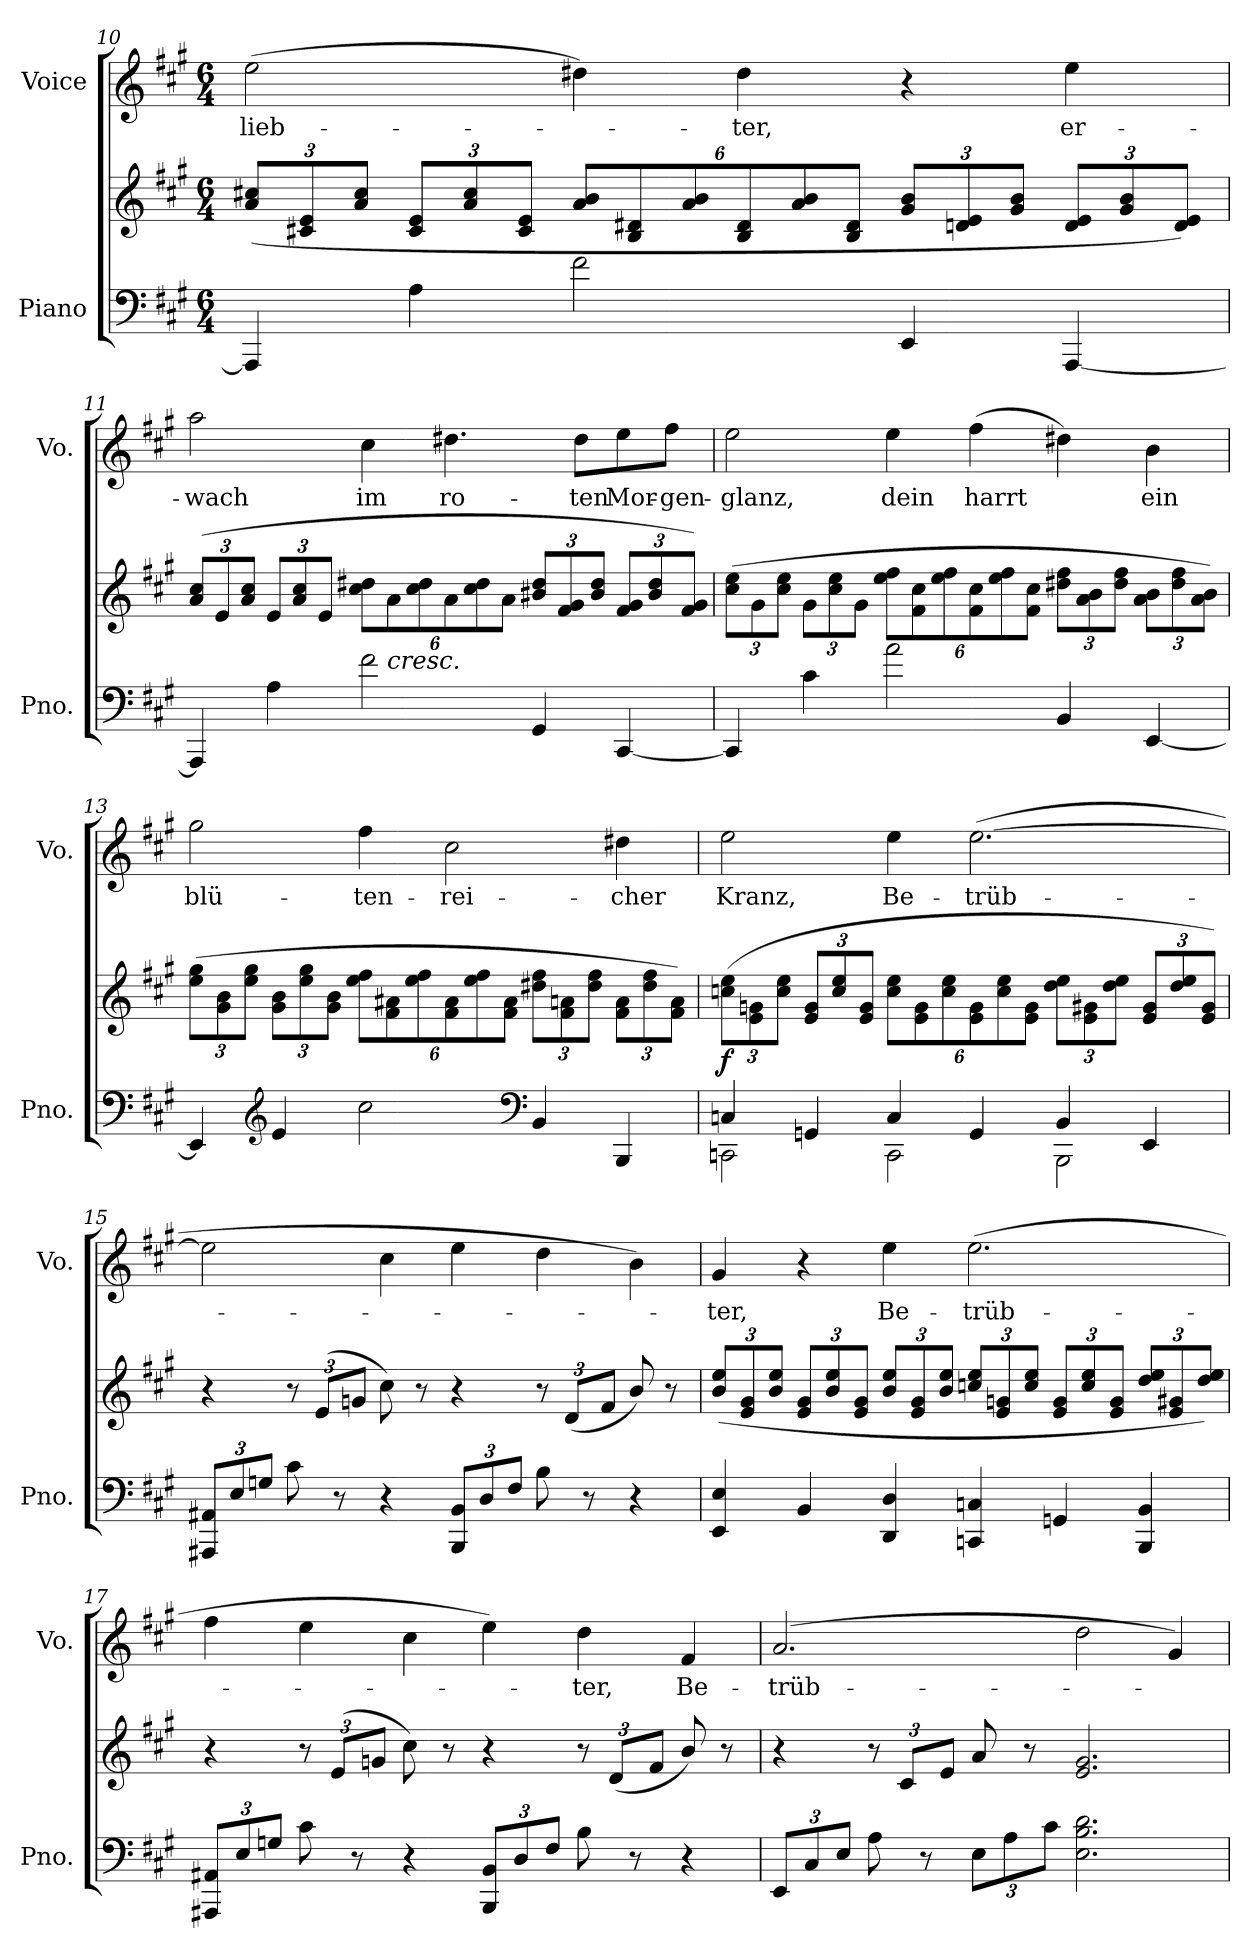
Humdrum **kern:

**kern	**kern	**dynam	**kern	**text
*part2	*part2	*part2	*part1	*part1
*staff3	*staff2	*staff2/3	*staff1	*staff1
*I"Piano	*	*	*I"Voice	*
*I'Pno.	*	*	*I'Vo.	*
!!LO:LB:g=z
*clefF4	*clefG2	*	*clefG2	*
*k[f#c#g#]	*k[f#c#g#]	*	*k[f#c#g#]	*
*M6/4	*M6/4	*	*M6/4	*
*	*Xbrackettup	*	*	*
=10	=10	=10	=10	=10
!	!	!	!	!LO:LY:b
4AAA/]	(>12a/ 12cc#X/L	.	(2ee\	-lieb-
.	12c#X/ 12e/	.	.	.
.	12a/ 12cc#/J	.	.	.
4A\	12c#/ 12e/L	.	.	.
.	12a/ 12cc#/	.	.	.
.	12c#/ 12e/J	.	.	.
*	*brackettup	*	*	*
2f#\	12a/ 12b/L	.	4dd#X\)	.
.	12B/ 12d#X/	.	.	.
.	12a/ 12b/	.	.	.
!	!	!	!	!LO:LY:b
.	12B/ 12d#/	.	4dd#\	-ter,
.	12a/ 12b/	.	.	.
.	12B/ 12d#/J	.	.	.
*	*Xbrackettup	*	*	*
4EE/	12g#/ 12b/L	.	4r	.
.	12dn/ 12e/	.	.	.
.	12g#/ 12b/J	.	.	.
!	!	!	!	!LO:LY:b
[4AAA/	12d/ 12e/L	.	4ee\	er-
.	12g#/ 12b/	.	.	.
.	12d/ 12e/J)	.	.	.
!!LO:PB:g=z
=11	=11	=11	=11	=11
!	!	!	!	!LO:LY:b
4AAA/]	(>12a/ 12cc#/L	.	2aa\	-wach
.	12e/	.	.	.
.	12a/ 12cc#/J	.	.	.
4A\	12e/L	.	.	.
.	12a/ 12cc#/	.	.	.
.	12e/J	.	.	.
*	*brackettup	*	*	*
!	!	!	!	!LO:LY:b
2f#\	12cc#\ 12dd#X\L	.	4cc#\	im
!	!LO:TX:b:i:t=cresc.	!	!	!
.	12a\	.	.	.
.	12cc#\ 12dd#\	.	.	.
!	!	!	!	!LO:LY:b
.	12a\	.	4.dd#X\	ro-
.	12cc#\ 12dd#\	.	.	.
.	12a\J	.	.	.
*	*Xbrackettup	*	*	*
4GG#/	12b#X/ 12dd#/L	.	.	.
.	12f#/ 12g#/	.	.	.
!	!	!	!	!LO:LY:b
.	.	.	8dd#\L	-ten
.	12b#/ 12dd#/J	.	.	.
!	!	!	!	!LO:LY:b
[4CC#/	12f#/ 12g#/L	.	8ee\	Mor-
.	12b#/ 12dd#/	.	.	.
!	!	!	!	!LO:LY:b
.	.	.	8ff#\J	-gen-
.	12f#/ 12g#/J)	.	.	.
!!LO:LB:g=z
=12	=12	=12	=12	=12
!	!	!	!	!LO:LY:b
4CC#/]	(12cc#\ 12ee\L	.	2ee\	-glanz,
.	12g#\	.	.	.
.	12cc#\ 12ee\J	.	.	.
4c#\	12g#\L	.	.	.
.	12cc#\ 12ee\	.	.	.
.	12g#\J	.	.	.
*	*brackettup	*	*	*
!	!	!	!	!LO:LY:b
2a\	12ee\ 12ff#\L	.	4ee\	dein
.	12f#\ 12cc#\	.	.	.
.	12ee\ 12ff#\	.	.	.
!	!	!	!	!LO:LY:b
.	12f#\ 12cc#\	.	(4ff#\	harrt
.	12ee\ 12ff#\	.	.	.
.	12f#\ 12cc#\J	.	.	.
*	*Xbrackettup	*	*	*
4BB/	12dd#X\ 12ff#\L	.	4dd#X\)	.
.	12a\ 12b\	.	.	.
.	12dd#\ 12ff#\J	.	.	.
!	!	!	!	!LO:LY:b
[4EE/	12a\ 12b\L	.	4b\	ein
.	12dd#\ 12ff#\	.	.	.
.	12a\ 12b\J)	.	.	.
!!LO:LB:g=z
=13	=13	=13	=13	=13
!	!	!	!	!LO:LY:b
4EE/]	(12ee\ 12gg#\L	.	2gg#\	blü-
.	12g#\ 12b\	.	.	.
.	12ee\ 12gg#\J	.	.	.
*clefG2	*	*	*	*
4e/	12g#\ 12b\L	.	.	.
.	12ee\ 12gg#\	.	.	.
.	12g#\ 12b\J	.	.	.
*	*brackettup	*	*	*
!	!	!	!	!LO:LY:b
2cc#\	12ee\ 12ff#\L	.	4ff#\	-ten-
.	12f#\ 12a#X\	.	.	.
.	12ee\ 12ff#\	.	.	.
!	!	!	!	!LO:LY:b
.	12f#\ 12a#\	.	2cc#\	-rei-
.	12ee\ 12ff#\	.	.	.
.	12f#\ 12a#\J	.	.	.
*clefF4	*	*	*	*
*	*Xbrackettup	*	*	*
4BB/	12dd#X\ 12ff#\L	.	.	.
.	12f#\ 12an\	.	.	.
.	12dd#\ 12ff#\J	.	.	.
!	!	!	!	!LO:LY:b
4BBB/	12f#\ 12a\L	.	4dd#X\	-cher
.	12dd#\ 12ff#\	.	.	.
.	12f#\ 12a\J)	.	.	.
!!LO:LB:g=z
=14	=14	=14	=14	=14
*^	*	*	*	*
!	!	!	!LO:DY:b	!	!LO:LY:b
4Cn/	2CCn\	(12ccn\ 12ee\L	f	2ee\	Kranz,
.	.	12e\ 12gn\	.	.	.
.	.	12cc\ 12ee\J	.	.	.
4GGn/	.	12e/ 12g/L	.	.	.
.	.	12cc/ 12ee/	.	.	.
.	.	12e/ 12g/J	.	.	.
*	*	*brackettup	*	*	*
!	!	!	!	!	!LO:LY:b
4C/	2CC\	12cc\ 12ee\L	.	4ee\	Be-
.	.	12e\ 12g\	.	.	.
.	.	12cc\ 12ee\	.	.	.
!	!	!	!	!	!LO:LY:b
4GG/	.	12e\ 12g\	.	([2.ee\	-trüb-
.	.	12cc\ 12ee\	.	.	.
.	.	12e\ 12g\J	.	.	.
*	*	*Xbrackettup	*	*	*
4BB/	2BBB\	12dd\ 12ee\L	.	.	.
.	.	12e\ 12g#X\	.	.	.
.	.	12dd\ 12ee\J	.	.	.
4EE/	.	12e/ 12g#/L	.	.	.
.	.	12dd/ 12ee/	.	.	.
.	.	12e/ 12g#/J)	.	.	.
*v	*v	*	*	*	*
!!LO:PB:g=z
=15	=15	=15	=15	=15
*Xbrackettup	*	*	*	*
12AAA#X/ 12AA#X/L	4r	.	2ee\]	.
12E/	.	.	.	.
12Gn/J	.	.	.	.
8c#\	12r	.	.	.
.	(12e/L	.	.	.
8r	.	.	.	.
.	12gn/J	.	.	.
4r	8cc#\)	.	4cc#\	.
.	8r	.	.	.
12BBB/ 12BB/L	4r	.	4ee\	.
12D/	.	.	.	.
12F#/J	.	.	.	.
8B\	12r	.	4dd\	.
.	(12d/L	.	.	.
8r	.	.	.	.
.	12f#/J	.	.	.
4r	8b/)	.	4b\)	.
.	8r	.	.	.
!!LO:PB:g=z
=16	=16	=16	=16	=16
!	!	!	!	!LO:LY:b
4EE/ 4E/	(>12b/ 12ee/L	.	4g#/	-ter,
.	12e/ 12g#/	.	.	.
.	12b/ 12ee/J	.	.	.
4BB/	12e/ 12g#/L	.	4r	.
.	12b/ 12ee/	.	.	.
.	12e/ 12g#/J	.	.	.
!	!	!	!	!LO:LY:b
4DD/ 4D/	12b/ 12ee/L	.	4ee\	Be-
.	12e/ 12g#/	.	.	.
.	12b/ 12ee/J	.	.	.
!	!	!	!	!LO:LY:b
4CCn/ 4Cn/	12ccn/ 12ee/L	.	(2.ee\	-trüb-
.	12e/ 12gn/	.	.	.
.	12cc/ 12ee/J	.	.	.
4GGn/	12e/ 12g/L	.	.	.
.	12cc/ 12ee/	.	.	.
.	12e/ 12g/J	.	.	.
4BBB/ 4BB/	12dd/ 12ee/L	.	.	.
.	12e/ 12g#X/	.	.	.
.	12dd/ 12ee/J)	.	.	.
!!LO:LB:g=z
=17	=17	=17	=17	=17
12AAA#X/ 12AA#X/L	4r	.	4ff#\	.
12E/	.	.	.	.
12Gn/J	.	.	.	.
8c#\	12r	.	4ee\	.
.	(12e/L	.	.	.
8r	.	.	.	.
.	12gn/J	.	.	.
4r	8cc#\)	.	4cc#\	.
.	8r	.	.	.
12BBB/ 12BB/L	4r	.	4ee\)	.
12D/	.	.	.	.
12F#/J	.	.	.	.
!	!	!	!	!LO:LY:b
8B\	12r	.	4dd\	-ter,
.	(12d/L	.	.	.
8r	.	.	.	.
.	12f#/J	.	.	.
!	!	!	!	!LO:LY:b
4r	8b/)	.	4f#/	Be-
.	8r	.	.	.
!!LO:LB:g=z
=18	=18	=18	=18	=18
!	!	!	!	!LO:LY:b
12EE/L	4r	.	(2.a/	-trüb-
12C#/	.	.	.	.
12E/J	.	.	.	.
8A\	12r	.	.	.
.	12c#/L	.	.	.
8r	.	.	.	.
.	12e/J	.	.	.
12E\L	8a/	.	.	.
12A\	.	.	.	.
.	8r	.	.	.
12c#\J	.	.	.	.
2.E\ 2.B\ 2.d\	2.e/ 2.g#/	.	2dd\	.
.	.	.	4g#/)	.
=	=	=	=	=
*-	*-	*-	*-	*-
